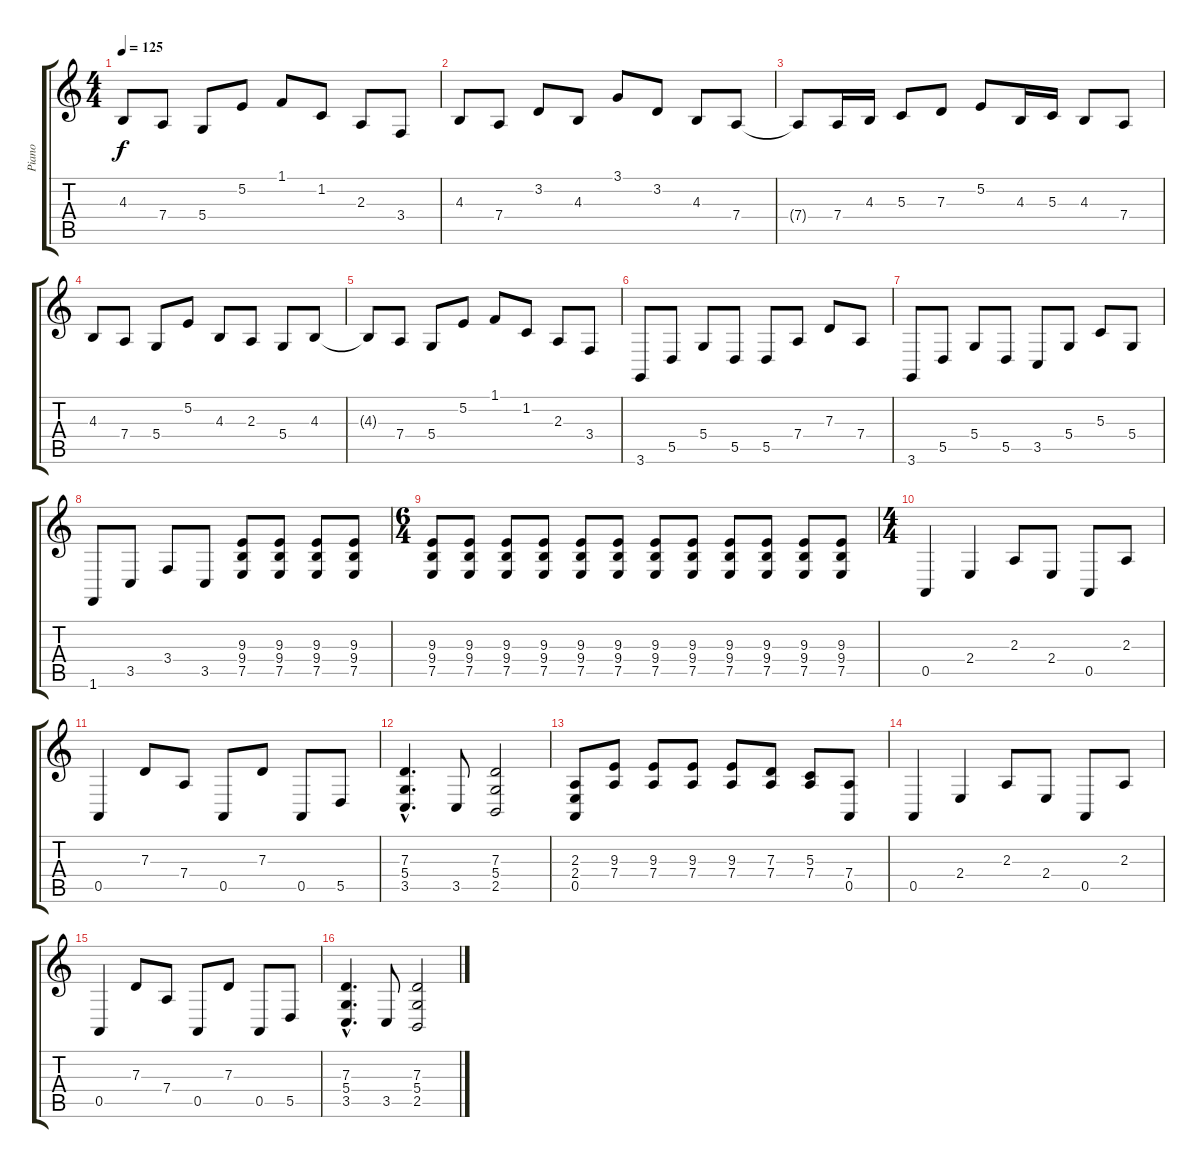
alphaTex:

\track ("Piano" "Piano") {instrument electricgrandpiano}
\staff {score tabs}
\tuning (E4 B3 G3 D3 A2 E2) {hide}
\ts (4 4)
\tempo 125
\clef g2
\ks c
4.3{t}.8{dy f} 7.4.8 5.4.8 5.2.8 1.1.8 1.2.8 2.3.8 3.4.8 |
4.3.8 7.4.8 3.2.8 4.3.8 3.1.8 3.2.8 4.3.8 7.4.8 |
7.4{t}.8 7.4.16 4.3.16 5.3.8 7.3.8 5.2.8 4.3.16 5.3.16 4.3.8 7.4.8 |
4.3.8 7.4.8 5.4.8 5.2.8 4.3.8 2.3.8 5.4.8 4.3.8 |
4.3{t}.8 7.4.8 5.4.8 5.2.8 1.1.8 1.2.8 2.3.8 3.4.8 |
3.6.8 5.5.8 5.4.8 5.5.8 5.5.8 7.4.8 7.3.8 7.4.8 |
3.6.8 5.5.8 5.4.8 5.5.8 3.5.8 5.4.8 5.3.8 5.4.8 |
1.6.8 3.5.8 3.4.8 3.5.8 (9.3 9.4 7.5).8 (9.3 9.4 7.5).8 (9.3 9.4 7.5).8 (9.3 9.4 7.5).8 |
\ts (6 4)
(9.3 9.4 7.5).8 (9.3 9.4 7.5).8 (9.3 9.4 7.5).8 (9.3 9.4 7.5).8 (9.3 9.4 7.5).8 (9.3 9.4 7.5).8 (9.3 9.4 7.5).8 (9.3 9.4 7.5).8 (9.3 9.4 7.5).8 (9.3 9.4 7.5).8 (9.3 9.4 7.5).8 (9.3 9.4 7.5).8 |
\ts (4 4)
0.5.4 2.4.4 2.3.8 2.4.8 0.5.8 2.3.8 |
0.5.4 7.3.8 7.4.8 0.5.8 7.3.8 0.5.8 5.5.8 |
(7.3{hac} 5.4{hac} 3.5{hac}).4{d} 3.5.8 (7.3 5.4 2.5).2 |
(2.3 2.4 0.5).8 (9.3 7.4).8 (9.3 7.4).8 (9.3 7.4).8 (9.3 7.4).8 (7.3 7.4).8 (5.3 7.4).8 (7.4 0.5).8 |
0.5.4 2.4.4 2.3.8 2.4.8 0.5.8 2.3.8 |
0.5.4 7.3.8 7.4.8 0.5.8 7.3.8 0.5.8 5.5.8 |
(7.3{hac} 5.4{hac} 3.5{hac}).4{d} 3.5.8 (7.3 5.4 2.5).2
